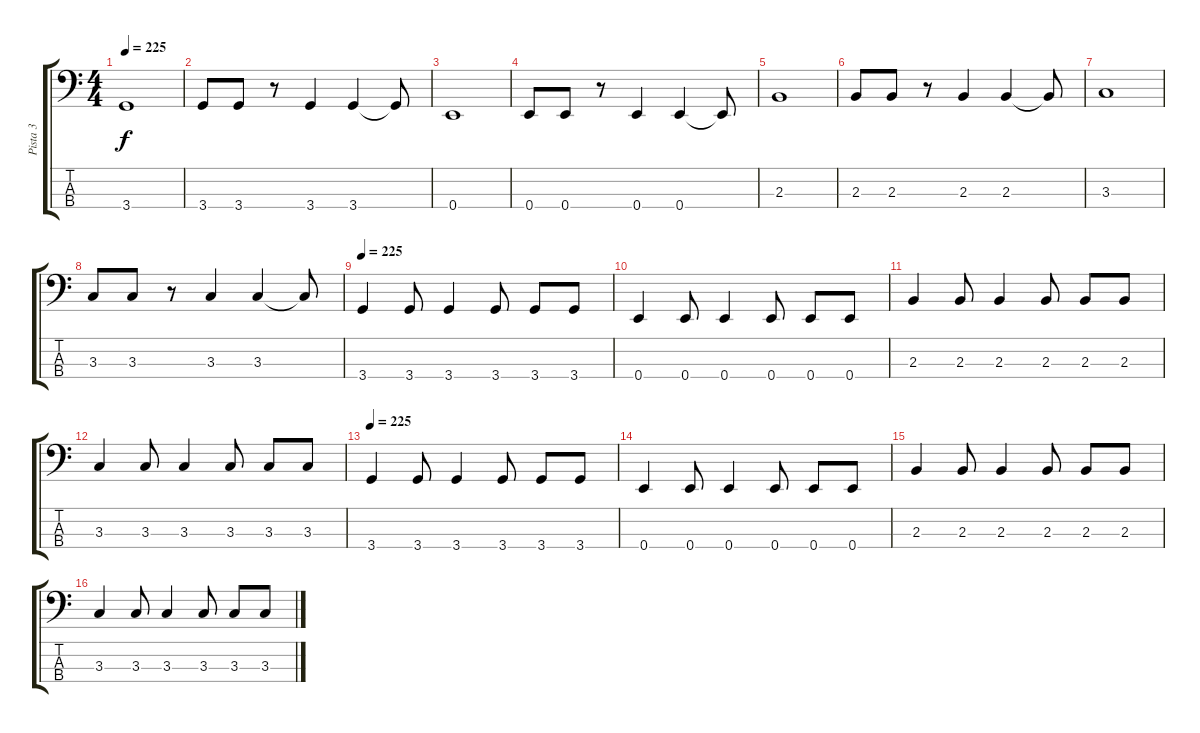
\track ("Pista 3" "Pista 3") {instrument electricbasspick}
\staff {score tabs}
\tuning (G2 D2 A1 E1) {hide}
\ts (4 4)
\tempo 225
\clef f4
\ks c
3.4.1{dy f} |
3.4.8 3.4.8 r.8 3.4.4 3.4.4 3.4{t}.8 |
0.4.1 |
0.4.8 0.4.8 r.8 0.4.4 0.4.4 0.4{t}.8 |
2.3.1 |
2.3.8 2.3.8 r.8 2.3.4 2.3.4 2.3{t}.8 |
3.3.1 |
3.3.8 3.3.8 r.8 3.3.4 3.3.4 3.3{t}.8 |
\tempo 225
3.4.4 3.4.8 3.4.4 3.4.8 3.4.8 3.4.8 |
0.4.4 0.4.8 0.4.4 0.4.8 0.4.8 0.4.8 |
2.3.4 2.3.8 2.3.4 2.3.8 2.3.8 2.3.8 |
3.3.4 3.3.8 3.3.4 3.3.8 3.3.8 3.3.8 |
\tempo 225
3.4.4 3.4.8 3.4.4 3.4.8 3.4.8 3.4.8 |
0.4.4 0.4.8 0.4.4 0.4.8 0.4.8 0.4.8 |
2.3.4 2.3.8 2.3.4 2.3.8 2.3.8 2.3.8 |
3.3.4 3.3.8 3.3.4 3.3.8 3.3.8 3.3.8
